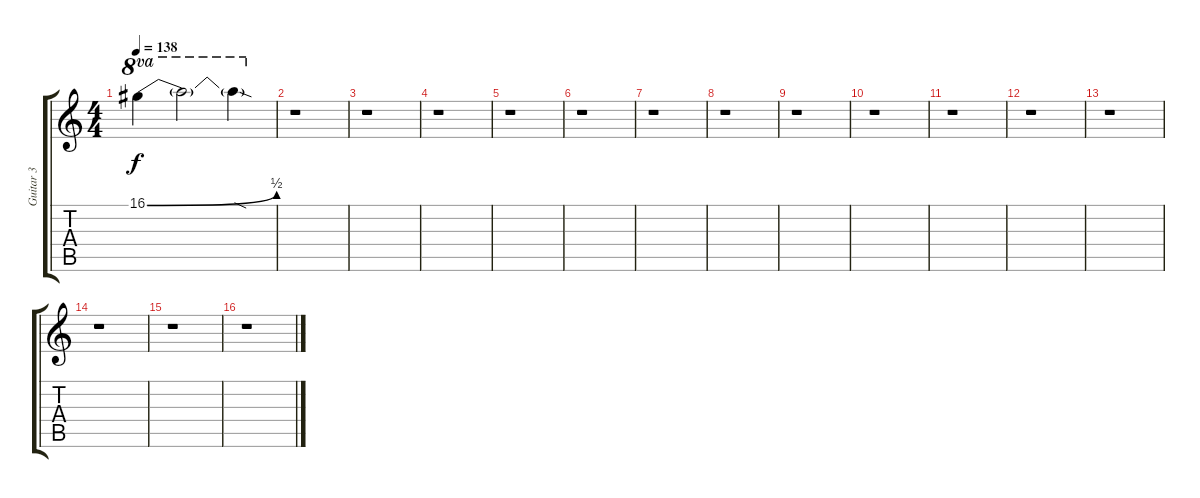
\track ("Guitar 3" "Guitar 3") {instrument distortionguitar}
\staff {score tabs}
\tuning (E4 B3 G3 D3 A2 E2) {hide}
\ts (4 4)
\tempo 138
\clef g2
\ks c
16.1{be (bend 0 0 60 2)}.4{ot 8va dy f} 16.1{t}.2{ot 8va} 16.1{sod t}.4{ot 8va} |
r.1 |
r.1 |
r.1 |
r.1 |
r.1 |
r.1 |
r.1 |
r.1 |
r.1 |
r.1 |
r.1 |
r.1 |
r.1 |
r.1 |
r.1
